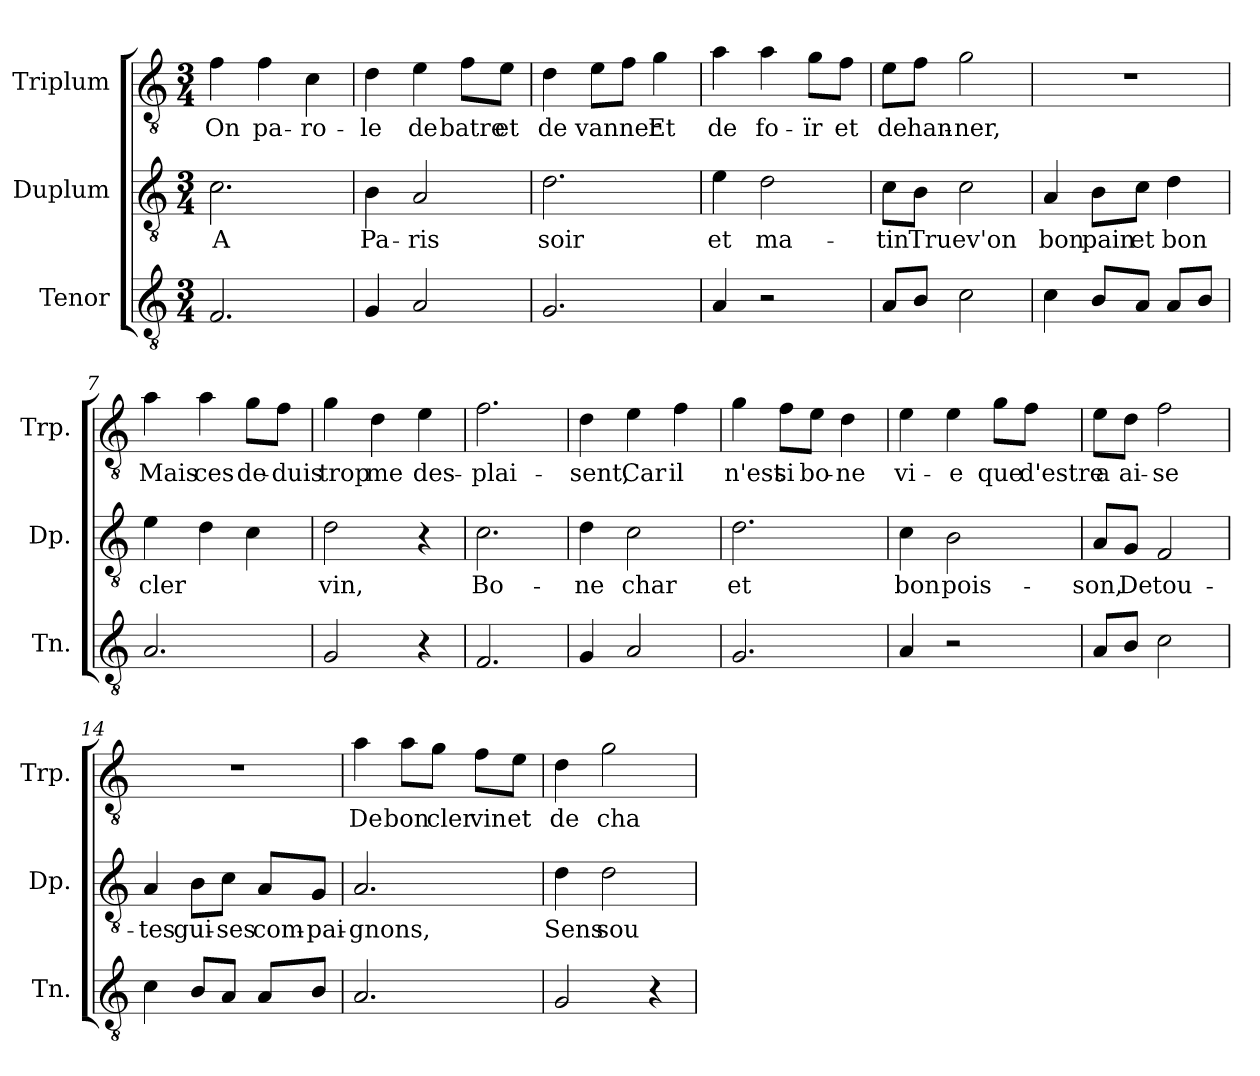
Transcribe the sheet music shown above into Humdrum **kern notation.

**kern	**kern	**text	**kern	**text
*part3	*part2	*part2	*part1	*part1
*staff3	*staff2	*staff2	*staff1	*staff1
*I"Tenor	*I"Duplum	*	*I"Triplum	*
*I'Tn.	*I'Dp.	*	*I'Trp.	*
*clefGv2	*clefGv2	*	*clefGv2	*
*k[]	*k[]	*	*k[]	*
*M3/4	*M3/4	*	*M3/4	*
=1	=1	=1	=1	=1
!	!	!LO:LY:b	!	!LO:LY:b
2.F/	2.c\	A	4f\	On
!	!	!	!	!LO:LY:b
.	.	.	4f\	pa-
!	!	!	!	!LO:LY:b
.	.	.	4c\	-ro-
=2	=2	=2	=2	=2
!	!	!LO:LY:b	!	!LO:LY:b
4G/	4B\	Pa-	4d\	-le
!	!	!LO:LY:b	!	!LO:LY:b
2A/	2A/	-ris	4e\	de
!	!	!	!	!LO:LY:b
.	.	.	8f\L	batre
!	!	!	!	!LO:LY:b
.	.	.	8e\J	et
=3	=3	=3	=3	=3
!	!	!LO:LY:b	!	!LO:LY:b
2.G/	2.d\	soir	4d\	de
!	!	!	!	!LO:LY:b
.	.	.	8e\L	vanner
.	.	.	8f\J	.
!	!	!	!	!LO:LY:b
.	.	.	4g\	Et
=4	=4	=4	=4	=4
!	!	!LO:LY:b	!	!LO:LY:b
4A/	4e\	et	4a\	de
!	!	!LO:LY:b	!	!LO:LY:b
2r	2d\	ma-	4a\	fo-
!	!	!	!	!LO:LY:b
.	.	.	8g\L	-ïr
!	!	!	!	!LO:LY:b
.	.	.	8f\J	et
=5	=5	=5	=5	=5
!	!	!LO:LY:b	!	!LO:LY:b
8A/L	8c\L	-tin	8e\L	de
!	!	!LO:LY:b	!	!LO:LY:b
8B/J	8B\J	Truev'on	8f\J	han-
!	!	!	!	!LO:LY:b
2c\	2c\	.	2g\	-ner,
=6	=6	=6	=6	=6
!	!	!LO:LY:b	!	!
4c\	4A/	bon	2.r	.
!	!	!LO:LY:b	!	!
8B/L	8B\L	pain	.	.
!	!	!LO:LY:b	!	!
8A/J	8c\J	et	.	.
!	!	!LO:LY:b	!	!
8A/L	4d\	bon	.	.
8B/J	.	.	.	.
!!LO:LB:g=z
=7	=7	=7	=7	=7
!	!	!LO:LY:b	!	!LO:LY:b
2.A/	4e\	cler	4a\	Mais
!	!	!	!	!LO:LY:b
.	4d\	.	4a\	ces
!	!	!	!	!LO:LY:b
.	4c\	.	8g\L	de-
!	!	!	!	!LO:LY:b
.	.	.	8f\J	-duis
=8	=8	=8	=8	=8
!	!	!LO:LY:b	!	!LO:LY:b
2G/	2d\	vin,	4g\	trop
!	!	!	!	!LO:LY:b
.	.	.	4d\	me
!	!	!	!	!LO:LY:b
4r	4r	.	4e\	des-
=9	=9	=9	=9	=9
!	!	!LO:LY:b	!	!LO:LY:b
2.F/	2.c\	Bo-	2.f\	-plai-
=10	=10	=10	=10	=10
!	!	!LO:LY:b	!	!LO:LY:b
4G/	4d\	-ne	4d\	-sent,
!	!	!LO:LY:b	!	!LO:LY:b
2A/	2c\	char	4e\	Car
!	!	!	!	!LO:LY:b
.	.	.	4f\	il
=11	=11	=11	=11	=11
!	!	!LO:LY:b	!	!LO:LY:b
2.G/	2.d\	et	4g\	n'est
!	!	!	!	!LO:LY:b
.	.	.	8f\L	si
!	!	!	!	!LO:LY:b
.	.	.	8e\J	bo-
!	!	!	!	!LO:LY:b
.	.	.	4d\	-ne
=12	=12	=12	=12	=12
!	!	!LO:LY:b	!	!LO:LY:b
4A/	4c\	bon	4e\	vi-
!	!	!LO:LY:b	!	!LO:LY:b
2r	2B\	pois-	4e\	-e
!	!	!	!	!LO:LY:b
.	.	.	8g\L	que
!	!	!	!	!LO:LY:b
.	.	.	8f\J	d'estre
=13	=13	=13	=13	=13
!	!	!LO:LY:b	!	!LO:LY:b
8A/L	8A/L	-son,	8e\L	a
!	!	!LO:LY:b	!	!LO:LY:b
8B/J	8G/J	De	8d\J	ai-
!	!	!LO:LY:b	!	!LO:LY:b
2c\	2F/	tou-	2f\	-se
!!LO:LB:g=z
=14	=14	=14	=14	=14
!	!	!LO:LY:b	!	!
4c\	4A/	-tes	2.r	.
!	!	!LO:LY:b	!	!
8B/L	8B\L	gui-	.	.
!	!	!LO:LY:b	!	!
8A/J	8c\J	-ses	.	.
!	!	!LO:LY:b	!	!
8A/L	8A/L	com-	.	.
!	!	!LO:LY:b	!	!
8B/J	8G/J	-pai-	.	.
=15	=15	=15	=15	=15
!	!	!LO:LY:b	!	!LO:LY:b
2.A/	2.A/	-gnons,	4a\	De
!	!	!	!	!LO:LY:b
.	.	.	8a\L	bon
!	!	!	!	!LO:LY:b
.	.	.	8g\J	cler
!	!	!	!	!LO:LY:b
.	.	.	8f\L	vin
!	!	!	!	!LO:LY:b
.	.	.	8e\J	et
=16	=16	=16	=16	=16
!	!	!LO:LY:b	!	!LO:LY:b
2G/	4d\	Sens	4d\	de
!	!	!LO:LY:b	!	!LO:LY:b
.	2d\	sou-	2g\	cha-
4r	.	.	.	.
=	=	=	=	=
*-	*-	*-	*-	*-
